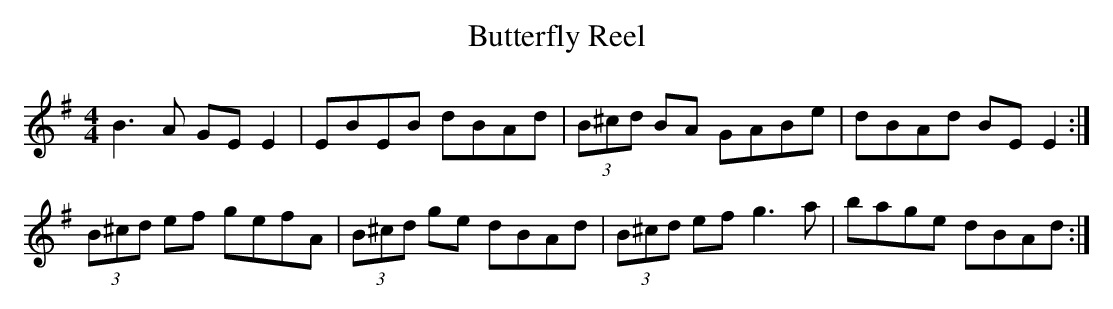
X:1
T: Butterfly Reel
M: 4/4
L: 1/8
K: G
B3A GEE2|EBEB dBAd|(3B^cd BA GABe|dBAd BEE2:|
(3B^cd ef gefA|(3B^cd ge dBAd|(3B^cd ef g3a|\
bage dBAd :|
